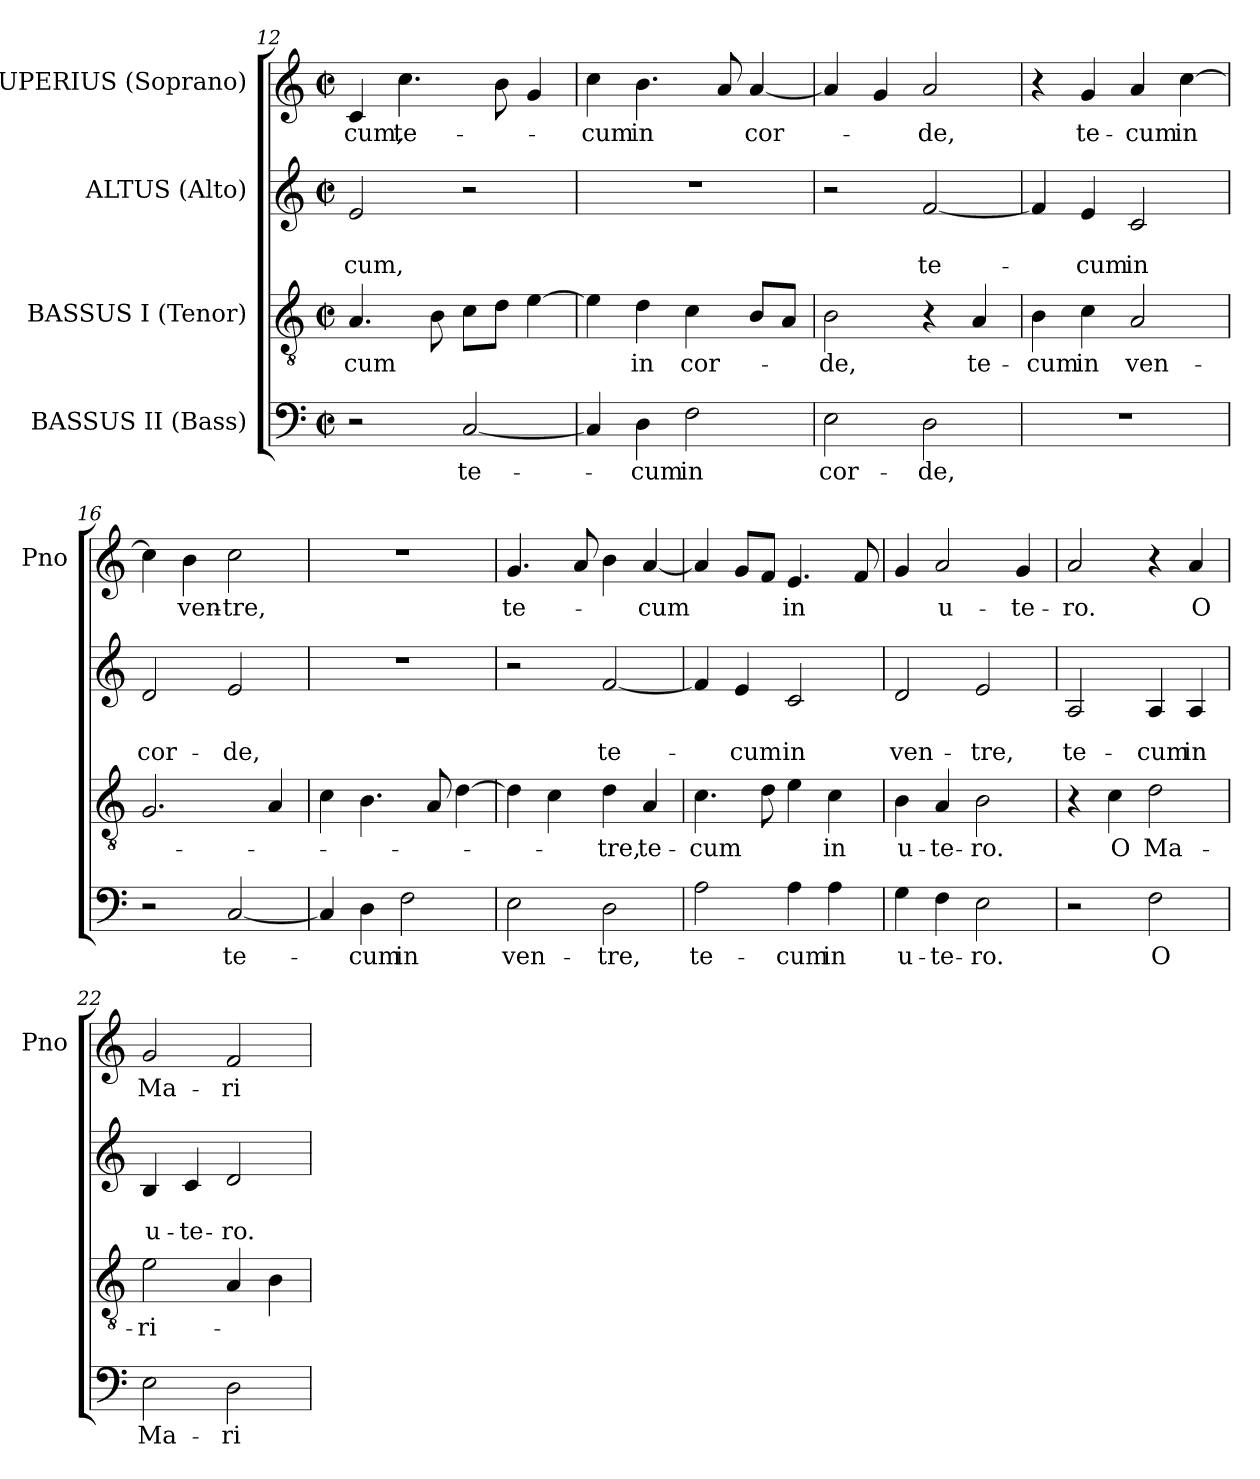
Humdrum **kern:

**kern	**text	**kern	**text	**kern	**text	**text	**kern	**text
*part4	*part4	*part3	*part3	*part2	*part2	*part2	*part1	*part1
*staff4	*staff4	*staff3	*staff3	*staff2	*staff2	*staff2	*staff1	*staff1
*I"BASSUS II (Bass)	*	*I"BASSUS I (Tenor)	*	*I"ALTUS (Alto)	*	*	*I"SUPERIUS (Soprano)	*
*	*	*	*	*	*	*	*I'Pno	*
*clefF4	*	*clefGv2	*	*clefG2	*	*	*clefG2	*
*k[]	*	*k[]	*	*k[]	*	*	*k[]	*
*C:	*	*C:	*	*C:	*	*	*C:	*
*M2/2	*	*M2/2	*	*M2/2	*	*	*M2/2	*
*met(c|)	*	*met(c|)	*	*met(c|)	*	*	*met(c|)	*
=12	=12	=12	=12	=12	=12	=12	=12	=12
!	!	!	!LO:LY:b	!	!	!	!	!
!	!	!	!	!	!	!LO:LY:b	!	!
!	!	!	!	!	!	!	!	!LO:LY:b
2r	.	4.A/	-cum	2e/	.	-cum,	4c/	-cum,
!	!	!	!	!	!	!	!	!LO:LY:b
.	.	.	.	.	.	.	4.cc\	te-
.	.	8B\	.	.	.	.	.	.
!	!LO:LY:b	!	!	!	!	!	!	!
[2C/	te-	8c\L	.	2r	.	.	.	.
.	.	8d\J	.	.	.	.	8b\	.
.	.	[4e\	.	.	.	.	4g/	.
=13	=13	=13	=13	=13	=13	=13	=13	=13
!	!	!	!	!	!	!	!	!LO:LY:b
4C/]	.	4e\]	.	1r	.	.	4cc\	-cum
!	!LO:LY:b	!	!	!	!	!	!	!
!	!	!	!LO:LY:b	!	!	!	!	!
!	!	!	!	!	!	!	!	!LO:LY:b
4D\	-cum	4d\	in	.	.	.	4.b\	in
!	!LO:LY:b	!	!	!	!	!	!	!
!	!	!	!LO:LY:b	!	!	!	!	!
2F\	in	4c\	cor-	.	.	.	.	.
.	.	.	.	.	.	.	8a/	.
!	!	!	!	!	!	!	!	!LO:LY:b
.	.	8B/L	.	.	.	.	[4a/	cor-
.	.	8A/J	.	.	.	.	.	.
!!LO:LB:g=z
=14	=14	=14	=14	=14	=14	=14	=14	=14
!	!LO:LY:b	!	!	!	!	!	!	!
!	!	!	!LO:LY:b	!	!	!	!	!
2E\	cor-	2B\	-de,	2r	.	.	4a/]	.
.	.	.	.	.	.	.	4g/	.
!	!LO:LY:b	!	!	!	!	!	!	!
!	!	!	!	!	!	!LO:LY:b	!	!
!	!	!	!	!	!	!	!	!LO:LY:b
2D\	-de,	4r	.	[2f/	.	te-	2a/	-de,
!	!	!	!LO:LY:b	!	!	!	!	!
.	.	4A/	te-	.	.	.	.	.
=15	=15	=15	=15	=15	=15	=15	=15	=15
!	!	!	!LO:LY:b	!	!	!	!	!
1r	.	4B\	-cum	4f/]	.	.	4r	.
!	!	!	!LO:LY:b	!	!	!	!	!
!	!	!	!	!	!	!LO:LY:b	!	!
!	!	!	!	!	!	!	!	!LO:LY:b
.	.	4c\	in	4e/	.	-cum	4g/	te-
!	!	!	!LO:LY:b	!	!	!	!	!
!	!	!	!	!	!	!LO:LY:b	!	!
!	!	!	!	!	!	!	!	!LO:LY:b
.	.	2A/	ven-	2c/	.	in	4a/	-cum
!	!	!	!	!	!	!	!	!LO:LY:b
.	.	.	.	.	.	.	[4cc\	in
=16	=16	=16	=16	=16	=16	=16	=16	=16
!	!	!	!	!	!	!LO:LY:b	!	!
2r	.	2.G/	.	2d/	.	cor-	4cc\]	.
!	!	!	!	!	!	!	!	!LO:LY:b
.	.	.	.	.	.	.	4b\	ven-
!	!LO:LY:b	!	!	!	!	!	!	!
!	!	!	!	!	!	!LO:LY:b	!	!
!	!	!	!	!	!	!	!	!LO:LY:b
[2C/	te-	.	.	2e/	.	-de,	2cc\	-tre,
.	.	4A/	.	.	.	.	.	.
=17	=17	=17	=17	=17	=17	=17	=17	=17
4C/]	.	4c\	.	1r	.	.	1r	.
!	!LO:LY:b	!	!	!	!	!	!	!
4D\	-cum	4.B\	.	.	.	.	.	.
!	!LO:LY:b	!	!	!	!	!	!	!
2F\	in	.	.	.	.	.	.	.
.	.	8A/	.	.	.	.	.	.
.	.	[4d\	.	.	.	.	.	.
=18	=18	=18	=18	=18	=18	=18	=18	=18
!	!LO:LY:b	!	!	!	!	!	!	!
!	!	!	!	!	!	!	!	!LO:LY:b
2E\	ven-	4d\]	.	2r	.	.	4.g/	te-
.	.	4c\	.	.	.	.	.	.
.	.	.	.	.	.	.	8a/	.
!	!LO:LY:b	!	!	!	!	!	!	!
!	!	!	!LO:LY:b	!	!	!	!	!
!	!	!	!	!	!	!LO:LY:b	!	!
2D\	-tre,	4d\	-tre,	[2f/	.	te-	4b\	.
!	!	!	!LO:LY:b	!	!	!	!	!
!	!	!	!	!	!	!	!	!LO:LY:b
.	.	4A/	te-	.	.	.	[4a/	-cum
=19	=19	=19	=19	=19	=19	=19	=19	=19
!	!LO:LY:b	!	!	!	!	!	!	!
!	!	!	!LO:LY:b	!	!	!	!	!
2A\	te-	4.c\	-cum	4f/]	.	.	4a/]	.
!	!	!	!	!	!	!LO:LY:b	!	!
.	.	.	.	4e/	.	-cum	8g/L	.
.	.	8d\	.	.	.	.	8f/J	.
!	!LO:LY:b	!	!	!	!	!	!	!
!	!	!	!	!	!	!LO:LY:b	!	!
!	!	!	!	!	!	!	!	!LO:LY:b
4A\	-cum	4e\	.	2c/	.	in	4.e/	in
!	!LO:LY:b	!	!	!	!	!	!	!
!	!	!	!LO:LY:b	!	!	!	!	!
4A\	in	4c\	in	.	.	.	.	.
.	.	.	.	.	.	.	8f/	.
=20	=20	=20	=20	=20	=20	=20	=20	=20
!	!LO:LY:b	!	!	!	!	!	!	!
!	!	!	!LO:LY:b	!	!	!	!	!
!	!	!	!	!	!	!LO:LY:b	!	!
4G\	u-	4B\	u-	2d/	.	ven-	4g/	.
!	!LO:LY:b	!	!	!	!	!	!	!
!	!	!	!LO:LY:b	!	!	!	!	!
!	!	!	!	!	!	!	!	!LO:LY:b
4F\	-te-	4A/	-te-	.	.	.	2a/	u-
!	!LO:LY:b	!	!	!	!	!	!	!
!	!	!	!LO:LY:b	!	!	!	!	!
!	!	!	!	!	!	!LO:LY:b	!	!
2E\	-ro.	2B\	-ro.	2e/	.	-tre,	.	.
!	!	!	!	!	!	!	!	!LO:LY:b
.	.	.	.	.	.	.	4g/	-te-
!!LO:PB:g=z
=21	=21	=21	=21	=21	=21	=21	=21	=21
!	!	!	!	!	!	!LO:LY:b	!	!
!	!	!	!	!	!	!	!	!LO:LY:b
2r	.	4r	.	2A/	.	te-	2a/	-ro.
!	!	!	!LO:LY:b	!	!	!	!	!
.	.	4c\	O	.	.	.	.	.
!	!LO:LY:b	!	!	!	!	!	!	!
!	!	!	!LO:LY:b	!	!	!	!	!
!	!	!	!	!	!	!LO:LY:b	!	!
2F\	O	2d\	Ma-	4A/	.	-cum	4r	.
!	!	!	!	!	!	!LO:LY:b	!	!
!	!	!	!	!	!	!	!	!LO:LY:b
.	.	.	.	4A/	.	in	4a/	O
=22	=22	=22	=22	=22	=22	=22	=22	=22
!	!LO:LY:b	!	!	!	!	!	!	!
!	!	!	!LO:LY:b	!	!	!	!	!
!	!	!	!	!	!	!LO:LY:b	!	!
!	!	!	!	!	!	!	!	!LO:LY:b
2E\	Ma-	2e\	-ri-	4B/	.	u-	2g/	Ma-
!	!	!	!	!	!	!LO:LY:b	!	!
.	.	.	.	4c/	.	-te-	.	.
!	!LO:LY:b	!	!	!	!	!	!	!
!	!	!	!	!	!	!LO:LY:b	!	!
!	!	!	!	!	!	!	!	!LO:LY:b
2D\	-ri-	4A/	.	2d/	.	-ro.	2f/	-ri-
.	.	4B\	.	.	.	.	.	.
=	=	=	=	=	=	=	=	=
*-	*-	*-	*-	*-	*-	*-	*-	*-
